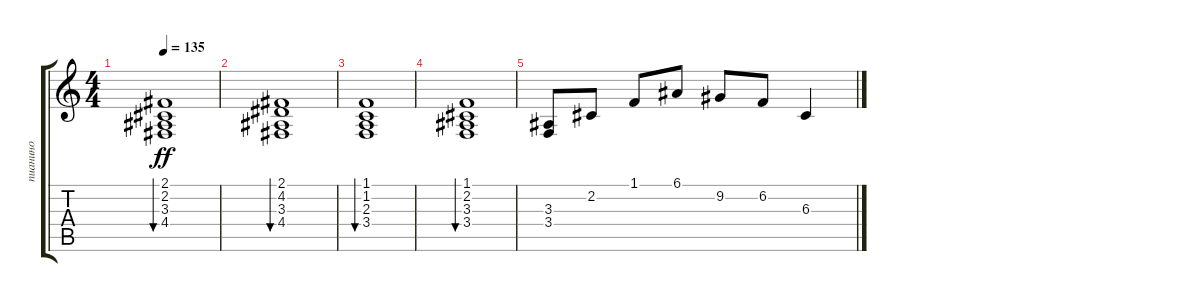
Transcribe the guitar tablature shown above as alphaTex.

\track ("пианино" "пианино") {instrument electricpiano2}
\staff {score tabs}
\tuning (E4 B3 G3 D3 A2 E2) {hide}
\ts (4 4)
\tempo 135
\clef g2
\ks c
(2.1 2.2 3.3 4.4).1{bu 60 dy ff} |
(2.1 4.2 3.3 4.4).1{bu 60} |
(1.1 1.2 2.3 3.4).1{bu 60} |
(1.1 2.2 3.3 3.4).1{bu 60} |
(3.3 3.4).8 2.2.8 1.1.8 6.1.8 9.2.8 6.2.8 6.3.4
